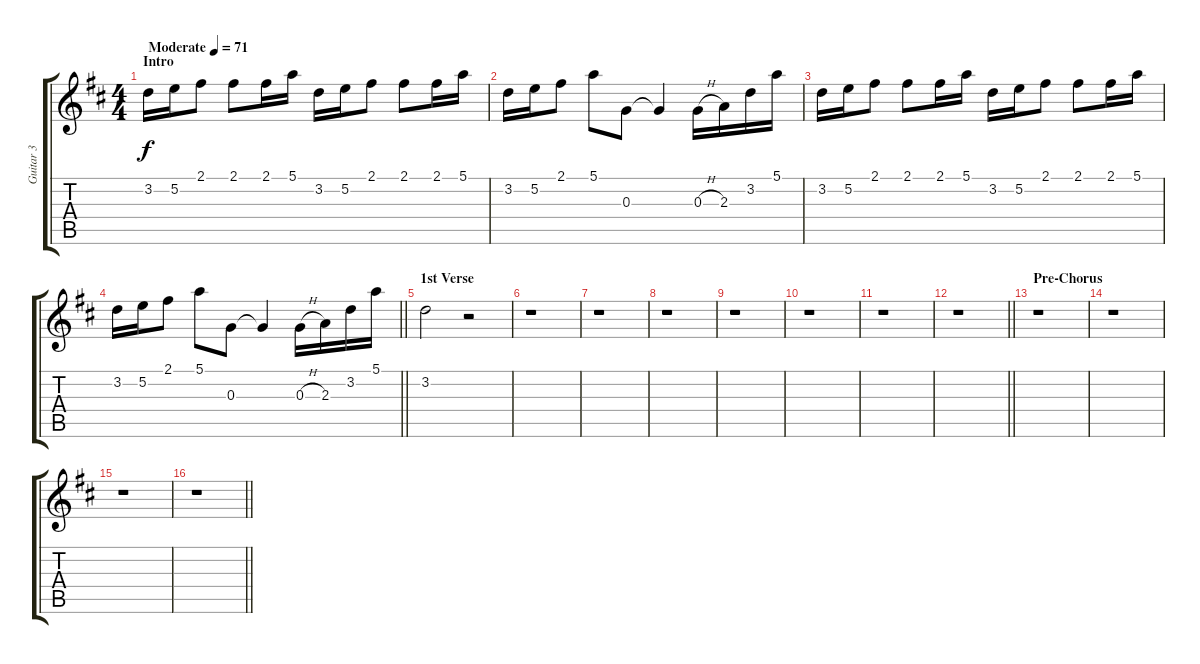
\track ("Guitar 3" "Guitar 3") {instrument acousticguitarsteel}
\staff {score tabs}
\tuning (E4 B3 G3 D3 A2 E2) {hide}
\ts (4 4)
\section ("" "Intro")
\tempo (71 "Moderate")
\clef g2
\ks bminor
3.2.16{dy f instrument acousticguitarsteel} 5.2.16 2.1.8 2.1.8 2.1.16 5.1.16 3.2.16 5.2.16 2.1.8 2.1.8 2.1.16 5.1.16 |
3.2.16 5.2.16 2.1.8 5.1.8 0.3.8 0.3{t}.4 0.3{h}.16 2.3.16 3.2.16 5.1.16 |
3.2.16 5.2.16 2.1.8 2.1.8 2.1.16 5.1.16 3.2.16 5.2.16 2.1.8 2.1.8 2.1.16 5.1.16 |
\barLineRight lightlight
3.2.16 5.2.16 2.1.8 5.1.8 0.3.8 0.3{t}.4 0.3{h}.16 2.3.16 3.2.16 5.1.16 |
\section ("" "1st Verse")
3.2.2 r.2 |
r.1 |
r.1 |
r.1 |
r.1 |
r.1 |
r.1 |
\barLineRight lightlight
r.1 |
\section ("" "Pre-Chorus")
r.1 |
r.1 |
r.1 |
\barLineRight lightlight
r.1
